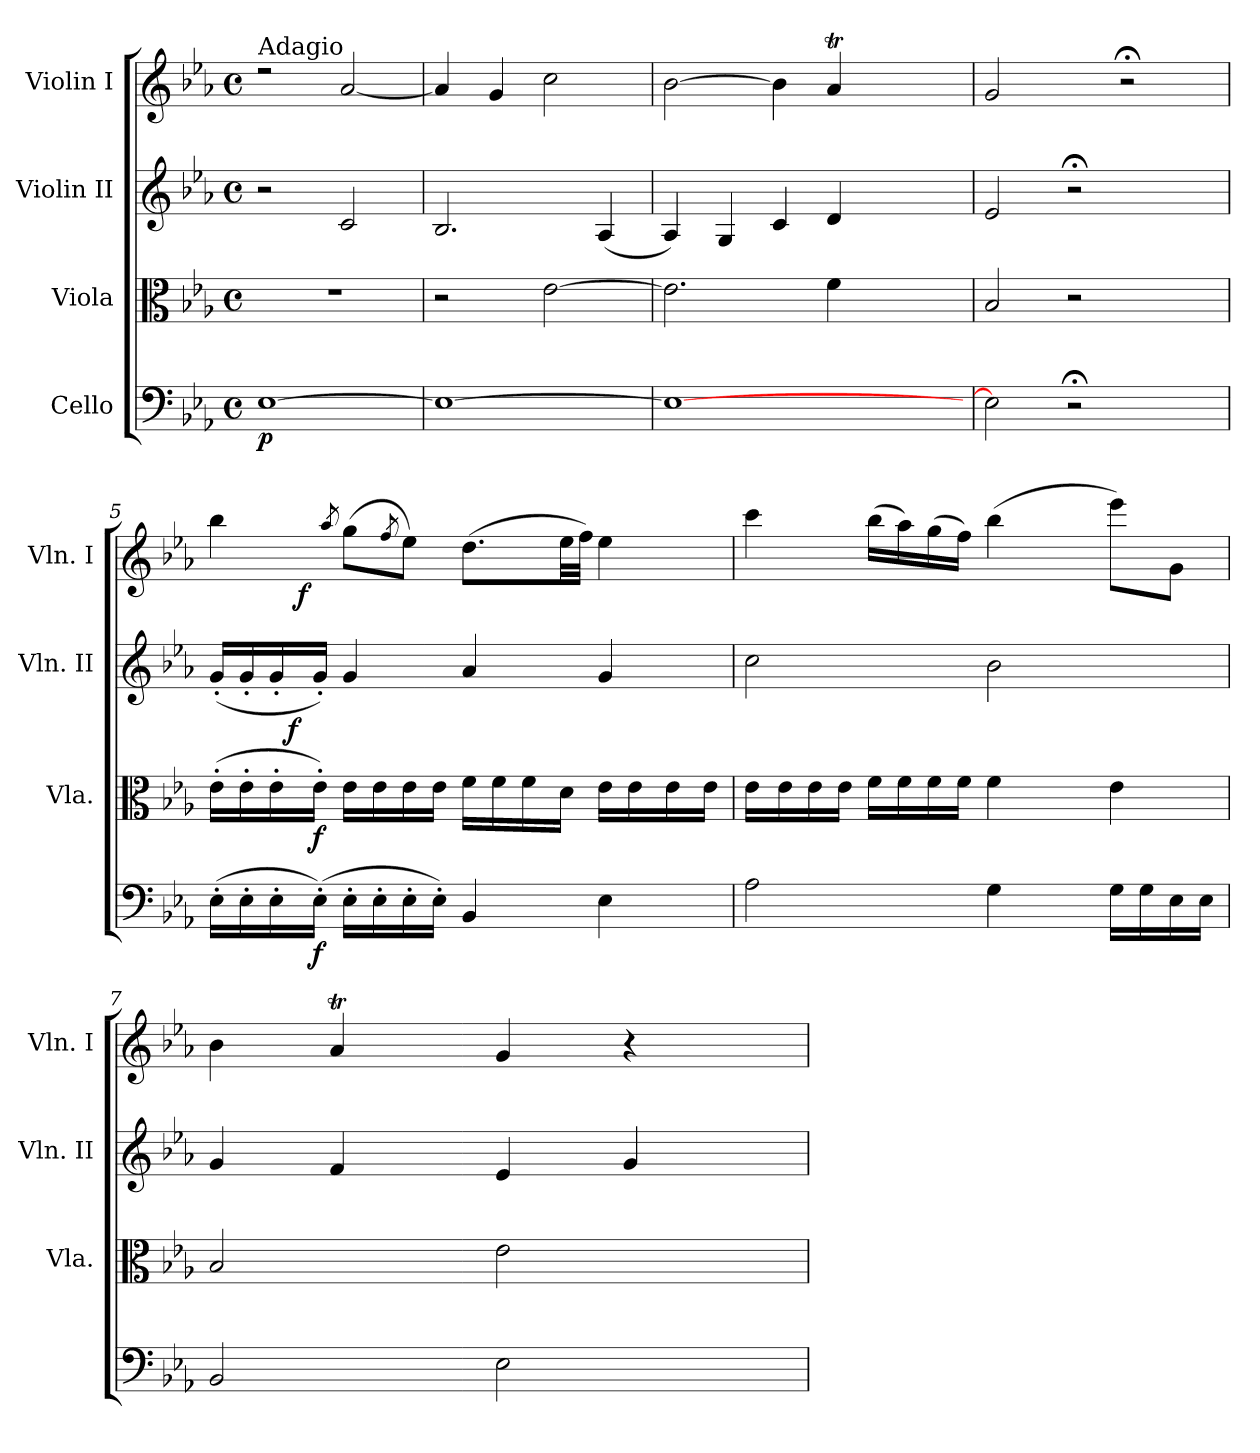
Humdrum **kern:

**kern	**dynam	**kern	**dynam	**kern	**dynam	**kern	**dynam
*part4	*part4	*part3	*part3	*part2	*part2	*part1	*part1
*staff4	*staff4	*staff3	*staff3	*staff2	*staff2	*staff1	*staff1
*I"Cello	*	*I"Viola	*	*I"Violin II	*	*I"Violin I	*
*	*	*I'Vla.	*	*I'Vln. II	*	*I'Vln. I	*
*clefF4	*	*clefC3	*	*clefG2	*	*clefG2	*
*k[b-e-a-]	*	*k[b-e-a-]	*	*k[b-e-a-]	*	*k[b-e-a-]	*
*E-:	*	*E-:	*	*E-:	*	*E-:	*
*M4/4	*	*M4/4	*	*M4/4	*	*M4/4	*
*met(c)	*	*met(c)	*	*met(c)	*	*met(c)	*
=1	=1	=1	=1	=1	=1	=1	=1
!	!	!	!	!	!	!LO:TX:a:t=Adagio	!
!	!LO:DY:b	!	!	!	!	!	!
[1E-	p	1r	.	2r	.	2rdd	.
.	.	.	.	2c/	.	[2a-/	.
=2	=2	=2	=2	=2	=2	=2	=2
1E-_	.	2r	.	2.B-/	.	4a-/]	.
.	.	.	.	.	.	4g/	.
.	.	[2e-\	.	.	.	2cc\	.
.	.	.	.	(<4A-/	.	.	.
=3	=3	=3	=3	=3	=3	=3	=3
*	*	*	*	*	*	*^	*
1E-_	.	2.e-\]	.	4A-/)	.	[2b-\	2.ryy	.
.	.	.	.	4G/	.	.	.	.
.	.	.	.	4c/	.	4b-\]	.	.
.	.	4f\	.	4d/	.	4a-T/	96%5a-/yy	.
.	.	.	.	.	.	.	32b-\LLLyy	.
.	.	.	.	.	.	.	32a-/yy	.
.	.	.	.	.	.	.	32b-\yy	.
.	.	.	.	.	.	.	32a-/yy	.
.	.	.	.	.	.	.	32b-\yy	.
.	.	.	.	.	.	.	32a-/JJJyy	.
.	.	.	.	.	.	.	96ryy	.
96ryy	.	96ryy	.	96ryy	.	96ryy	96ryy	.
*	*	*	*	*	*	*v	*v	*
=4	=4	=4	=4	=4	=4	=4	=4
2E-\]	.	2B-/	.	2e-/	.	2g/	.
2r;	.	2r	.	2r;	.	96%23ryy	.
.	.	.	.	.	.	2r;	.
96%23ryy	.	96%23ryy	.	96%23ryy	.	.	.
=5	=5	=5	=5	=5	=5	=5	=5
*^	*	*	*	*^	*	*^	*
*	*	*	*	*	*	*^	*	*	*	*
(>16E-'>\LL	2ryy	.	(>16e-'>\LL	.	(16g'</LL	4ryy	8ryy	.	4bb-\	6ryy	.
16E-'>\	.	.	16e-'>\	.	16g'</	.	.	.	.	.	.
16E-'>\	.	.	16e-'>\	.	16g'</	.	32ryy	.	.	.	.
!	!	!	!	!	!	!	!	!LO:DY:b	!	!	!
.	.	.	.	.	.	.	2ryy	f	.	.	.
!	!	!	!	!	!	!	!	!	!	!	!LO:DY:b
.	.	.	.	.	.	.	.	.	.	3%2ryy	f
!	!	!LO:DY:b	!	!LO:DY:b	!	!	!	!	!	!	!
(>16E-'>\JJ)	.	f	16e-'>\JJ)	f	16g'</JJ)	.	.	.	.	.	.
.	.	.	.	.	.	.	.	.	8qaa-/	.	.
16E-'>\LL	.	.	16e-\LL	.	4g/	16g/LLyy	.	.	(<8gg\L	.	.
16E-'>\	.	.	16e-\	.	.	16g/yy	.	.	.	.	.
.	.	.	.	.	.	.	.	.	8qff/	.	.
16E-'>\	.	.	16e-\	.	.	16g/yy	.	.	8ee-\J)	.	.
16E-'>\JJ)	.	.	16e-\JJ	.	.	16g/yy	.	.	.	.	.
4BB-/	16BB-/LLyy	.	16f\LL	.	4a-/	16a-/yy	.	.	(>8.dd\L	.	.
.	16BB-/yy	.	16f\	.	.	16a-/yy	.	.	.	.	.
.	16BB-/yy	.	16f\	.	.	16a-/yy	.	.	.	.	.
.	.	.	.	.	.	.	4ryy	.	.	.	.
.	16BB-/yy	.	16d\JJ	.	.	16a-/yy	.	.	32ee-\LL	.	.
.	.	.	.	.	.	.	.	.	32ff\JJJ)	.	.
4E-\	16E-\yy	.	16e-\LL	.	4g/	16g/yy	.	.	4ee-\	.	.
.	16E-\yy	.	16e-\	.	.	16g/yy	.	.	.	.	.
.	.	.	.	.	.	.	.	.	.	6ryy	.
.	16E-\yy	.	16e-\	.	.	16g/yy	.	.	.	.	.
.	.	.	.	.	.	.	16.ryy	.	.	.	.
.	16E-\JJyy	.	16e-\JJ	.	.	16g/JJyy	.	.	.	.	.
*	*	*	*	*	*	*v	*v	*	*	*	*
*	*	*	*	*	*	*	*	*v	*v	*
!!LO:LB:g=z
=6	=6	=6	=6	=6	=6	=6	=6	=6	=6
*	*	*	*^	*	*	*	*	*	*
2A-\	16A-\LLyy	.	16e-\LL	2ryy	.	2cc\	16cc\LLyy	.	4ccc\	.
.	16A-\yy	.	16e-\	.	.	.	16cc\yy	.	.	.
.	16A-\yy	.	16e-\	.	.	.	16cc\yy	.	.	.
.	16A-\yy	.	16e-\JJ	.	.	.	16cc\yy	.	.	.
.	16A-\yy	.	16f\LL	.	.	.	16cc\yy	.	(>16bb-\LL	.
.	16A-\yy	.	16f\	.	.	.	16cc\yy	.	16aa-\)	.
.	16A-\yy	.	16f\	.	.	.	16cc\yy	.	(>16gg\	.
.	16A-\JJyy	.	16f\JJ	.	.	.	16cc\yy	.	16ff\JJ)	.
4G\	2ryy	.	4f\	16f\LLyy	.	2b-\	16b-\yy	.	(>4bb-\	.
.	.	.	.	16f\yy	.	.	16b-\yy	.	.	.
.	.	.	.	16f\yy	.	.	16b-\yy	.	.	.
.	.	.	.	16f\yy	.	.	16b-\yy	.	.	.
16G\LL	.	.	4e-\	16e-\yy	.	.	16b-\yy	.	8eee-\L)	.
16G\	.	.	.	16e-\yy	.	.	16b-\yy	.	.	.
16E-\	.	.	.	16e-\yy	.	.	16b-\yy	.	8g\J	.
16E-\JJ	.	.	.	16e-\JJyy	.	.	16b-\JJyy	.	.	.
=7	=7	=7	=7	=7	=7	=7	=7	=7	=7	=7
*	*	*	*	*	*	*	*	*	*^	*
2BB-/	16BB-/LLyy	.	2B-/	16B-/LLyy	.	4g/	4ryy	.	4b-\	4ryy	.
.	16BB-/yy	.	.	16B-/yy	.	.	.	.	.	.	.
.	16BB-/yy	.	.	16B-/yy	.	.	.	.	.	.	.
.	16BB-/yy	.	.	16B-/yy	.	.	.	.	.	.	.
.	16BB-/yy	.	.	16B-/yy	.	4f/	16f/LLyy	.	4a-T/	96%5a-/yy	.
.	.	.	.	.	.	.	.	.	.	32b-\LLLyy	.
.	16BB-/yy	.	.	16B-/yy	.	.	16f/yy	.	.	.	.
.	.	.	.	.	.	.	.	.	.	32a-/yy	.
.	.	.	.	.	.	.	.	.	.	32b-\yy	.
.	16BB-/yy	.	.	16B-/yy	.	.	16f/yy	.	.	.	.
.	.	.	.	.	.	.	.	.	.	32a-/yy	.
.	.	.	.	.	.	.	.	.	.	32b-\yy	.
.	16BB-/yy	.	.	16B-/yy	.	.	16f/yy	.	.	.	.
.	.	.	.	.	.	.	.	.	.	32a-/JJJyy	.
.	.	.	.	.	.	.	.	.	.	4ryy	.
2E-\	16E-\yy	.	2e-\	16e-\yy	.	4e-/	16e-/yy	.	4g/	.	.
.	16E-\yy	.	.	16e-\yy	.	.	16e-/yy	.	.	.	.
.	16E-\yy	.	.	16e-\yy	.	.	16e-/yy	.	.	.	.
.	16E-\yy	.	.	16e-\yy	.	.	16e-/yy	.	.	.	.
.	.	.	.	.	.	.	.	.	.	96ryy	.
.	16E-\yy	.	.	16e-\yy	.	4g/	16g/yy	.	4r	2ryy	.
.	16E-\yy	.	.	16e-\yy	.	.	16g/yy	.	.	.	.
.	16E-\yy	.	.	16e-\yy	.	.	16g/yy	.	.	.	.
.	16E-\JJyy	.	.	16e-\JJyy	.	.	16g/JJyy	.	.	.	.
4ryy	4ryy	.	4ryy	4ryy	.	4ryy	4ryy	.	4ryy	.	.
*v	*v	*	*	*	*	*v	*v	*	*v	*v	*
*	*	*v	*v	*	*	*	*	*
=	=	=	=	=	=	=	=
*-	*-	*-	*-	*-	*-	*-	*-
